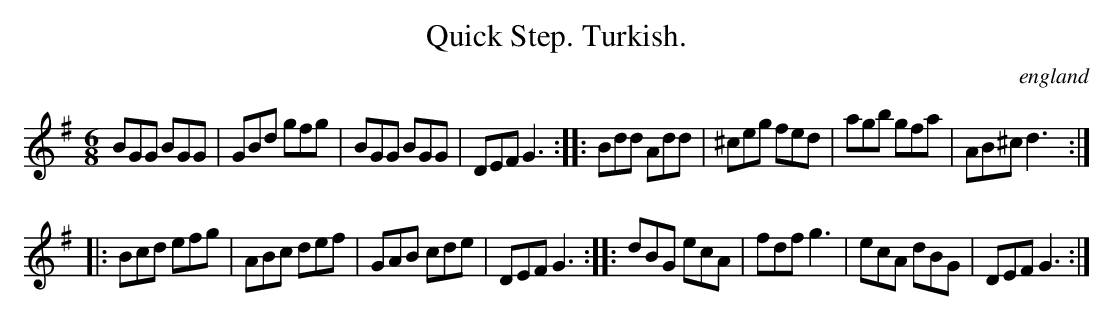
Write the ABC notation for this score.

X:1
T:Quick Step. Turkish.
O:england
M:6/8
L:1/8
K:G
BGG BGG| GBd gfg|BGG BGG|DEF  G3::\
Bdd Add|^ceg fed|agb gfa|AB^c d3::
Bcd efg| ABc def|GAB cde|DEF  G3::\
dBG ecA| fdf g3 |ecA dBG|DEF  G3:|
